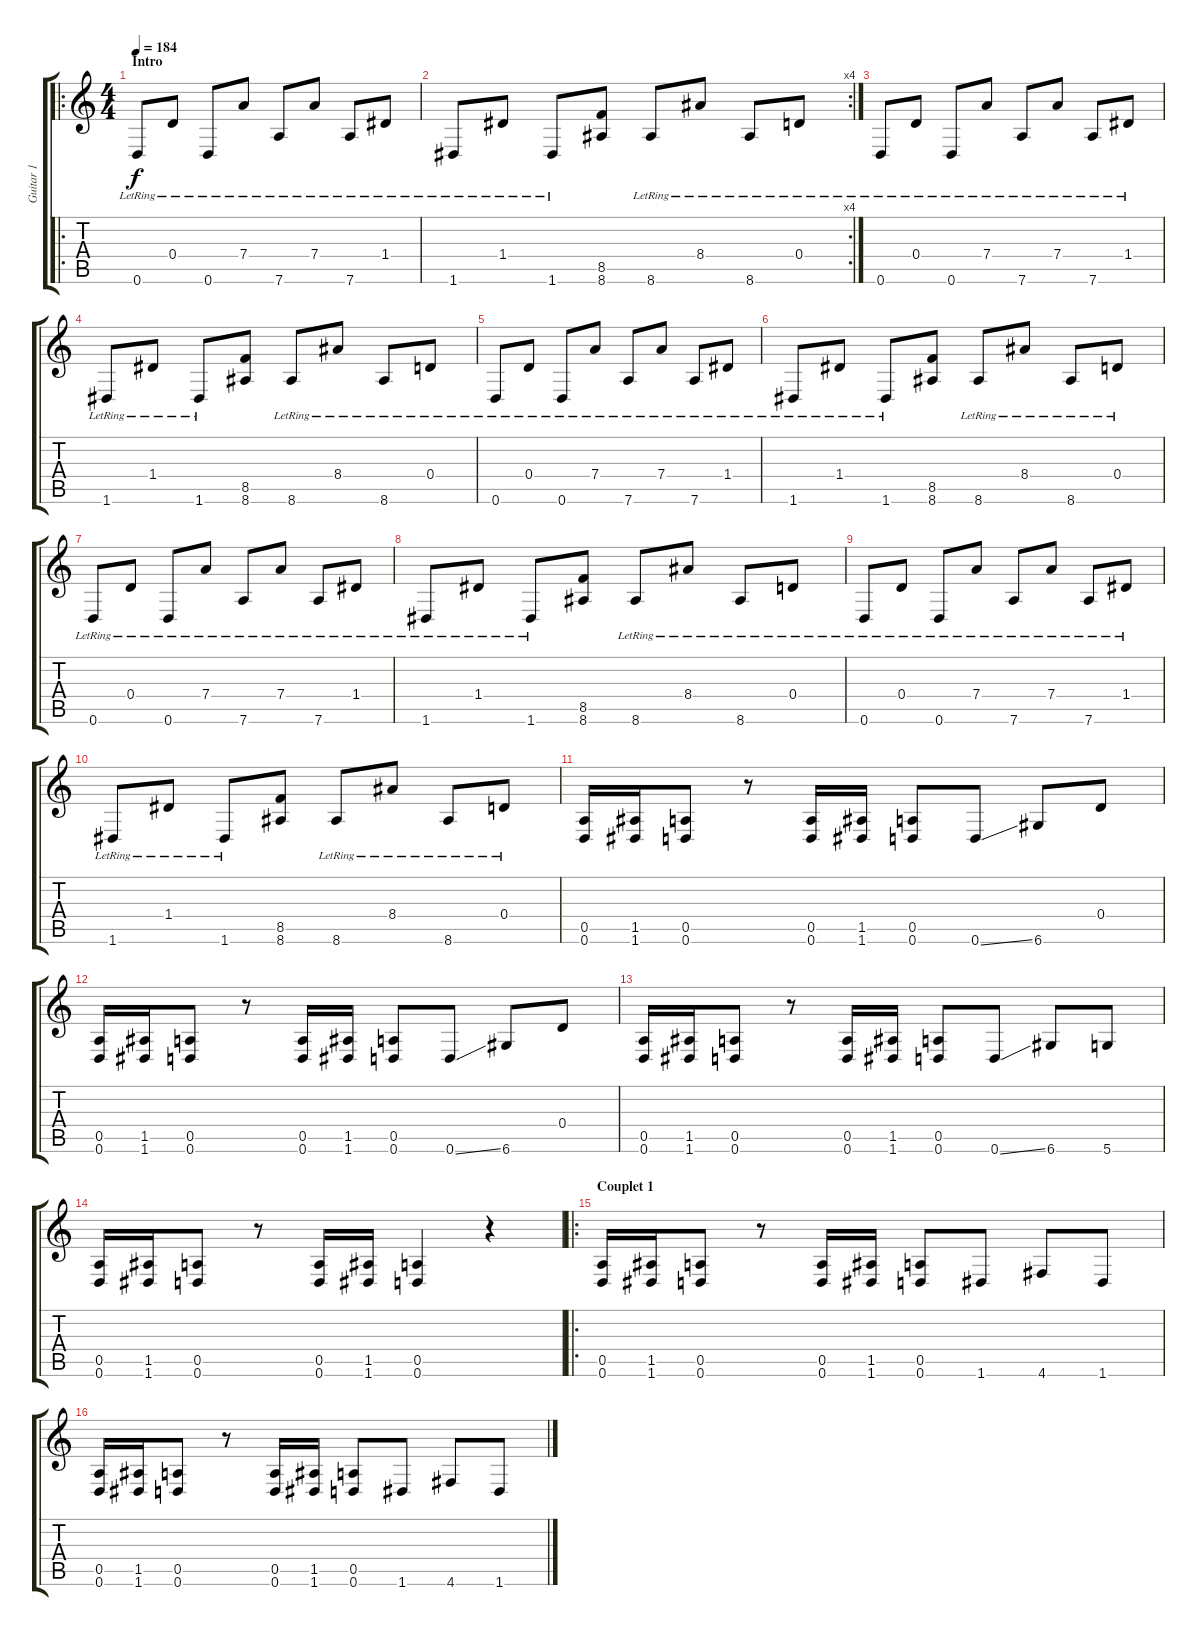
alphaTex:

\track ("Guitar 1" "Guitar 1") {instrument overdrivenguitar}
\staff {score tabs}
\tuning (E4 B3 G3 D3 A2 D2) {hide}
\ro
\ts (4 4)
\section ("" "Intro")
\tempo 184
\clef g2
\ks c
0.6{lr}.8{dy f instrument overdrivenguitar} 0.4{lr}.8 0.6{lr}.8 7.4{lr}.8 7.6{lr}.8 7.4{lr}.8 7.6{lr}.8 1.4{lr}.8 |
\rc 4
1.6{lr}.8 1.4{lr}.8 1.6{lr}.8 (8.5 8.6).8 8.6{lr}.8 8.4{lr}.8 8.6{lr}.8 0.4{lr}.8 |
0.6{lr}.8 0.4{lr}.8 0.6{lr}.8 7.4{lr}.8 7.6{lr}.8 7.4{lr}.8 7.6{lr}.8 1.4{lr}.8 |
1.6{lr}.8 1.4{lr}.8 1.6{lr}.8 (8.5 8.6).8 8.6{lr}.8 8.4{lr}.8 8.6{lr}.8 0.4{lr}.8 |
0.6{lr}.8 0.4{lr}.8 0.6{lr}.8 7.4{lr}.8 7.6{lr}.8 7.4{lr}.8 7.6{lr}.8 1.4{lr}.8 |
1.6{lr}.8 1.4{lr}.8 1.6{lr}.8 (8.5 8.6).8 8.6{lr}.8 8.4{lr}.8 8.6{lr}.8 0.4{lr}.8 |
0.6{lr}.8 0.4{lr}.8 0.6{lr}.8 7.4{lr}.8 7.6{lr}.8 7.4{lr}.8 7.6{lr}.8 1.4{lr}.8 |
1.6{lr}.8 1.4{lr}.8 1.6{lr}.8 (8.5 8.6).8 8.6{lr}.8 8.4{lr}.8 8.6{lr}.8 0.4{lr}.8 |
0.6{lr}.8 0.4{lr}.8 0.6{lr}.8 7.4{lr}.8 7.6{lr}.8 7.4{lr}.8 7.6{lr}.8 1.4{lr}.8 |
1.6{lr}.8 1.4{lr}.8 1.6{lr}.8 (8.5 8.6).8 8.6{lr}.8 8.4{lr}.8 8.6{lr}.8 0.4{lr}.8 |
(0.5 0.6).16 (1.5 1.6).16 (0.5 0.6).8 r.8 (0.5 0.6).16 (1.5 1.6).16 (0.5 0.6).8 0.6{ss}.8 6.6.8 0.4.8 |
(0.5 0.6).16 (1.5 1.6).16 (0.5 0.6).8 r.8 (0.5 0.6).16 (1.5 1.6).16 (0.5 0.6).8 0.6{ss}.8 6.6.8 0.4.8 |
(0.5 0.6).16 (1.5 1.6).16 (0.5 0.6).8 r.8 (0.5 0.6).16 (1.5 1.6).16 (0.5 0.6).8 0.6{ss}.8 6.6.8 5.6.8 |
(0.5 0.6).16 (1.5 1.6).16 (0.5 0.6).8 r.8 (0.5 0.6).16 (1.5 1.6).16 (0.5 0.6).4 r.4 |
\ro
\section ("" "Couplet 1")
(0.5 0.6).16 (1.5 1.6).16 (0.5 0.6).8 r.8 (0.5 0.6).16 (1.5 1.6).16 (0.5 0.6).8 1.6.8 4.6.8 1.6.8 |
(0.5 0.6).16 (1.5 1.6).16 (0.5 0.6).8 r.8 (0.5 0.6).16 (1.5 1.6).16 (0.5 0.6).8 1.6.8 4.6.8 1.6.8
